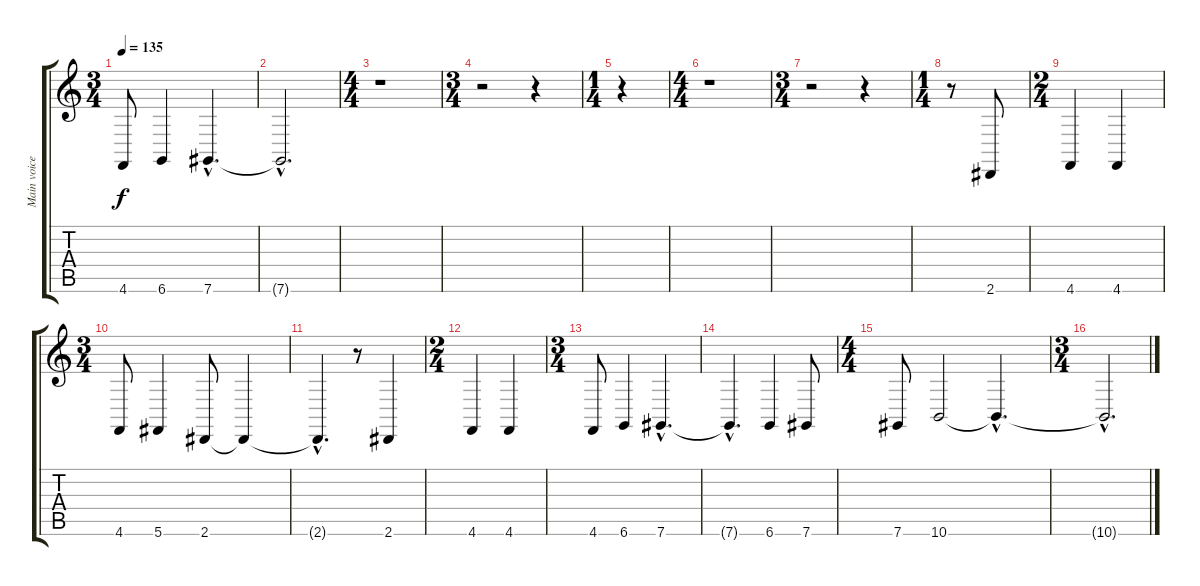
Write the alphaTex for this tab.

\track ("Main voice" "Main voice") {instrument stringensemble1}
\staff {score tabs}
\tuning (Db4 Ab3 E3 B2 Gb2 Db2) {hide}
\ts (3 4)
\tempo 135
\clef g2
\ks c
4.6.8{dy f} 6.6.4 7.6{hac}.4{d} |
7.6{hac t}.2{d} |
\ts (4 4)
r.1 |
\ts (3 4)
r.2 r.4 |
\ts (1 4)
r.4 |
\ts (4 4)
r.1 |
\ts (3 4)
r.2 r.4 |
\ts (1 4)
r.8 2.6.8 |
\ts (2 4)
4.6.4 4.6.4 |
\ts (3 4)
4.6.8 5.6.4 2.6.8 2.6{t}.4 |
2.6{hac t}.4{d} r.8 2.6.4 |
\ts (2 4)
4.6.4 4.6.4 |
\ts (3 4)
4.6.8 6.6.4 7.6{hac}.4{d} |
7.6{hac t}.4{d} 6.6.4 7.6.8 |
\ts (4 4)
7.6.8 10.6.2 10.6{hac t}.4{d} |
\ts (3 4)
10.6{hac t}.2{d}
